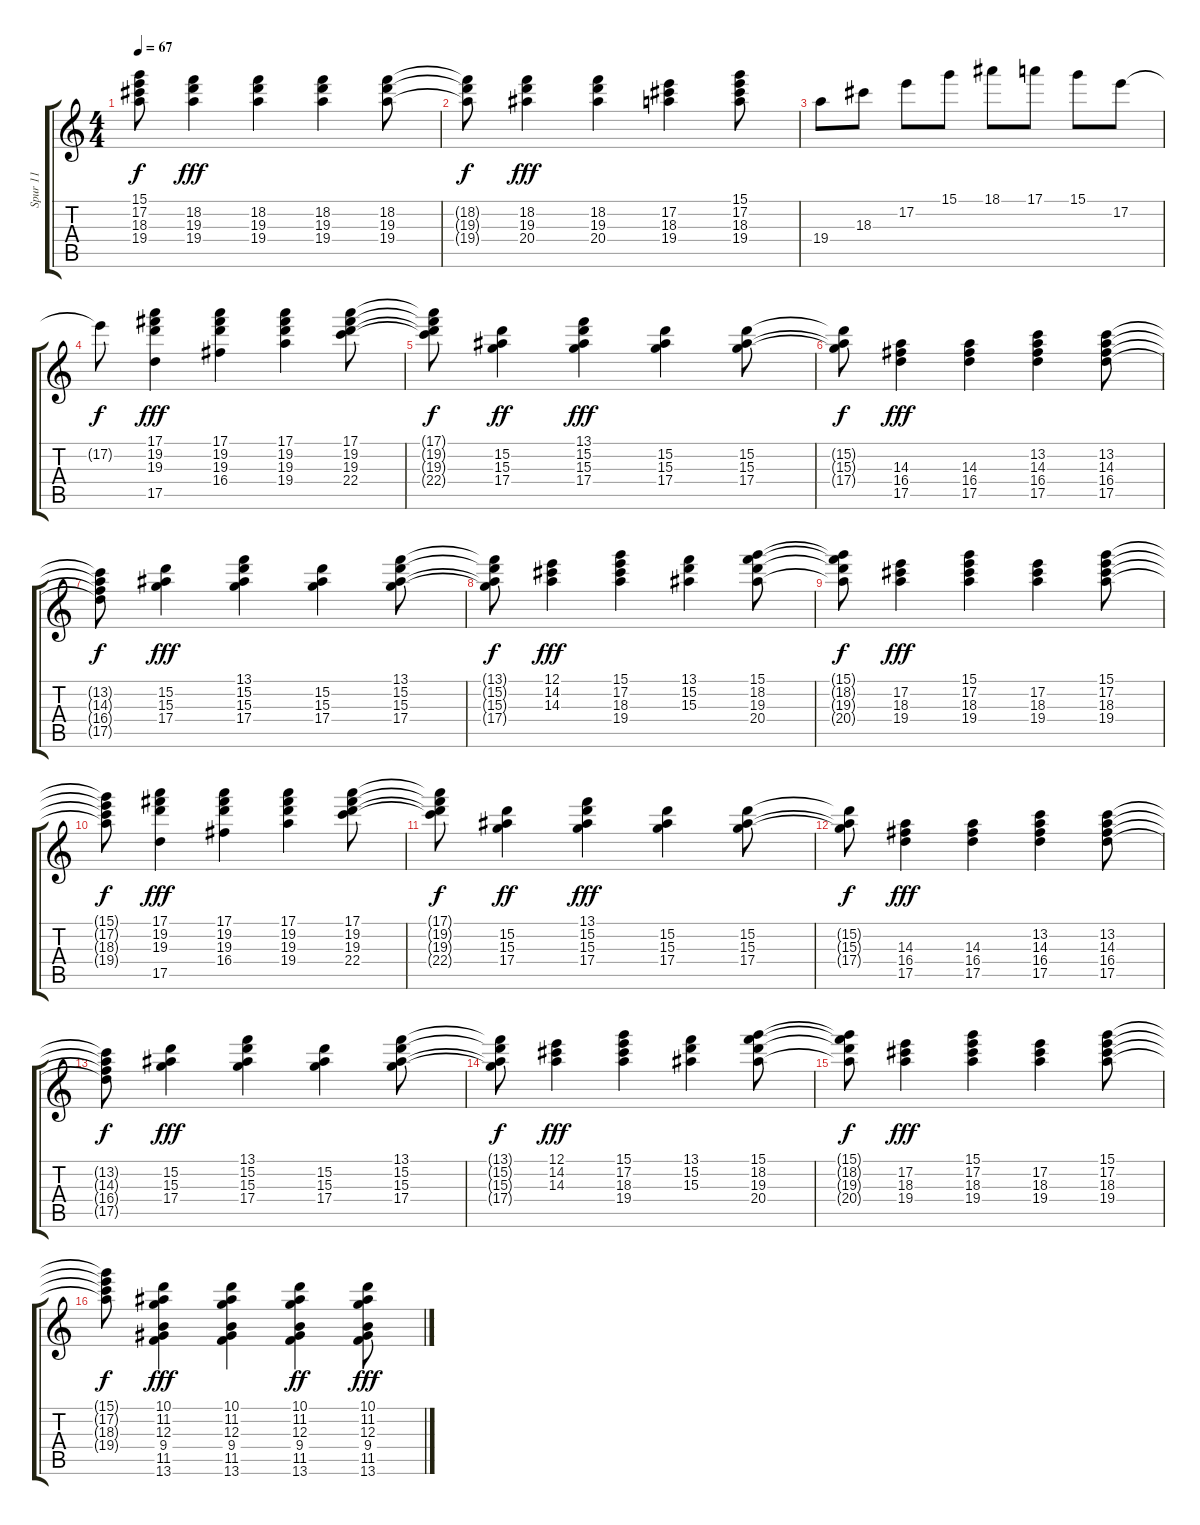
\track ("Spur 11" "Spur 11") {instrument acousticguitarsteel}
\staff {score tabs}
\tuning (E4 B3 G3 D3 A2 E2) {hide}
\ts (4 4)
\tempo 67
\clef g2
\ks c
(15.1{t} 17.2{t} 18.3{t} 19.4{t}).8{dy f} (18.2 19.3 19.4).4{dy fff} (18.2 19.3 19.4).4 (18.2 19.3 19.4).4 (18.2 19.3 19.4).8 |
(18.2{t} 19.3{t} 19.4{t}).8{dy f} (18.2 19.3 20.4).4{dy fff} (18.2 19.3 20.4).4 (17.2 18.3 19.4).4 (15.1 17.2 18.3 19.4).8 |
19.4.8 18.3.8 17.2.8 15.1.8 18.1.8 17.1.8 15.1.8 17.2.8 |
17.2{t}.8{dy f} (17.1 19.2 19.3 17.5).4{dy fff} (17.1 19.2 19.3 16.4).4 (17.1 19.2 19.3 19.4).4 (17.1 19.2 19.3 22.4).8 |
(17.1{t} 19.2{t} 19.3{t} 22.4{t}).8{dy f} (15.2 15.3 17.4).4{dy ff} (13.1 15.2 15.3 17.4).4{dy fff} (15.2 15.3 17.4).4 (15.2 15.3 17.4).8 |
(15.2{t} 15.3{t} 17.4{t}).8{dy f} (14.3 16.4 17.5).4{dy fff} (14.3 16.4 17.5).4 (13.2 14.3 16.4 17.5).4 (13.2 14.3 16.4 17.5).8 |
(13.2{t} 14.3{t} 16.4{t} 17.5{t}).8{dy f} (15.2 15.3 17.4).4{dy fff} (13.1 15.2 15.3 17.4).4 (15.2 15.3 17.4).4 (13.1 15.2 15.3 17.4).8 |
(13.1{t} 15.2{t} 15.3{t} 17.4{t}).8{dy f} (12.1 14.2 14.3).4{dy fff} (15.1 17.2 18.3 19.4).4 (13.1 15.2 15.3).4 (15.1 18.2 19.3 20.4).8 |
(15.1{t} 18.2{t} 19.3{t} 20.4{t}).8{dy f} (17.2 18.3 19.4).4{dy fff} (15.1 17.2 18.3 19.4).4 (17.2 18.3 19.4).4 (15.1 17.2 18.3 19.4).8 |
(15.1{t} 17.2{t} 18.3{t} 19.4{t}).8{dy f} (17.1 19.2 19.3 17.5).4{dy fff} (17.1 19.2 19.3 16.4).4 (17.1 19.2 19.3 19.4).4 (17.1 19.2 19.3 22.4).8 |
(17.1{t} 19.2{t} 19.3{t} 22.4{t}).8{dy f} (15.2 15.3 17.4).4{dy ff} (13.1 15.2 15.3 17.4).4{dy fff} (15.2 15.3 17.4).4 (15.2 15.3 17.4).8 |
(15.2{t} 15.3{t} 17.4{t}).8{dy f} (14.3 16.4 17.5).4{dy fff} (14.3 16.4 17.5).4 (13.2 14.3 16.4 17.5).4 (13.2 14.3 16.4 17.5).8 |
(13.2{t} 14.3{t} 16.4{t} 17.5{t}).8{dy f} (15.2 15.3 17.4).4{dy fff} (13.1 15.2 15.3 17.4).4 (15.2 15.3 17.4).4 (13.1 15.2 15.3 17.4).8 |
(13.1{t} 15.2{t} 15.3{t} 17.4{t}).8{dy f} (12.1 14.2 14.3).4{dy fff} (15.1 17.2 18.3 19.4).4 (13.1 15.2 15.3).4 (15.1 18.2 19.3 20.4).8 |
(15.1{t} 18.2{t} 19.3{t} 20.4{t}).8{dy f} (17.2 18.3 19.4).4{dy fff} (15.1 17.2 18.3 19.4).4 (17.2 18.3 19.4).4 (15.1 17.2 18.3 19.4).8 |
(15.1{t} 17.2{t} 18.3{t} 19.4{t}).8{dy f} (10.1 11.2 12.3 9.4 11.5 13.6).4{dy fff} (10.1 11.2 12.3 9.4 11.5 13.6).4 (10.1 11.2 12.3 9.4 11.5 13.6).4{dy ff} (10.1 11.2 12.3 9.4 11.5 13.6).8{dy fff}
